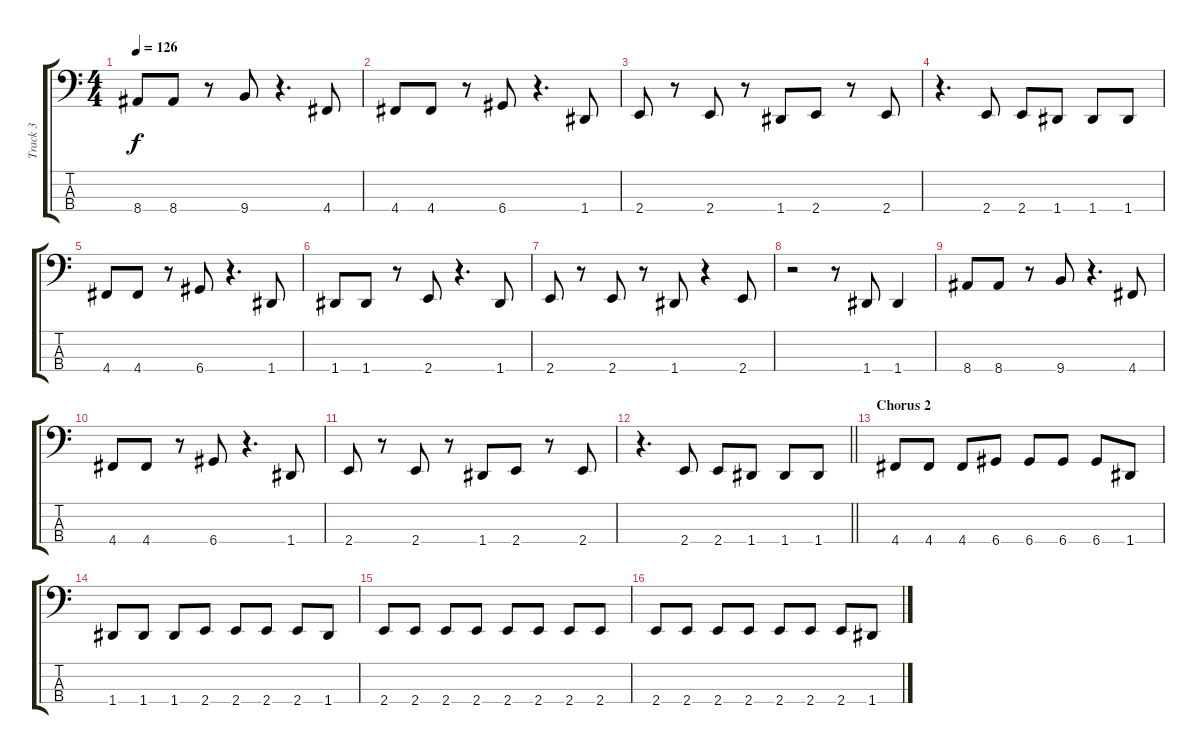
\track ("Track 3" "Track 3") {instrument electricbassfinger}
\staff {score tabs}
\tuning (G2 D2 A1 D1) {hide}
\ts (4 4)
\tempo 126
\clef f4
\ks c
8.4.8{dy f} 8.4.8 r.8 9.4.8 r.4{d} 4.4.8 |
4.4.8 4.4.8 r.8 6.4.8 r.4{d} 1.4.8 |
2.4.8 r.8 2.4.8 r.8 1.4.8 2.4.8 r.8 2.4.8 |
r.4{d} 2.4.8 2.4.8 1.4.8 1.4.8 1.4.8 |
4.4.8 4.4.8 r.8 6.4.8 r.4{d} 1.4.8 |
1.4.8 1.4.8 r.8 2.4.8 r.4{d} 1.4.8 |
2.4.8 r.8 2.4.8 r.8 1.4.8 r.4 2.4.8 |
r.2 r.8 1.4.8 1.4.4 |
8.4.8 8.4.8 r.8 9.4.8 r.4{d} 4.4.8 |
4.4.8 4.4.8 r.8 6.4.8 r.4{d} 1.4.8 |
2.4.8 r.8 2.4.8 r.8 1.4.8 2.4.8 r.8 2.4.8 |
\barLineRight lightlight
r.4{d} 2.4.8 2.4.8 1.4.8 1.4.8 1.4.8 |
\section ("" "Chorus 2")
4.4.8 4.4.8 4.4.8 6.4.8 6.4.8 6.4.8 6.4.8 1.4.8 |
1.4.8 1.4.8 1.4.8 2.4.8 2.4.8 2.4.8 2.4.8 1.4.8 |
2.4.8 2.4.8 2.4.8 2.4.8 2.4.8 2.4.8 2.4.8 2.4.8 |
2.4.8 2.4.8 2.4.8 2.4.8 2.4.8 2.4.8 2.4.8 1.4.8
